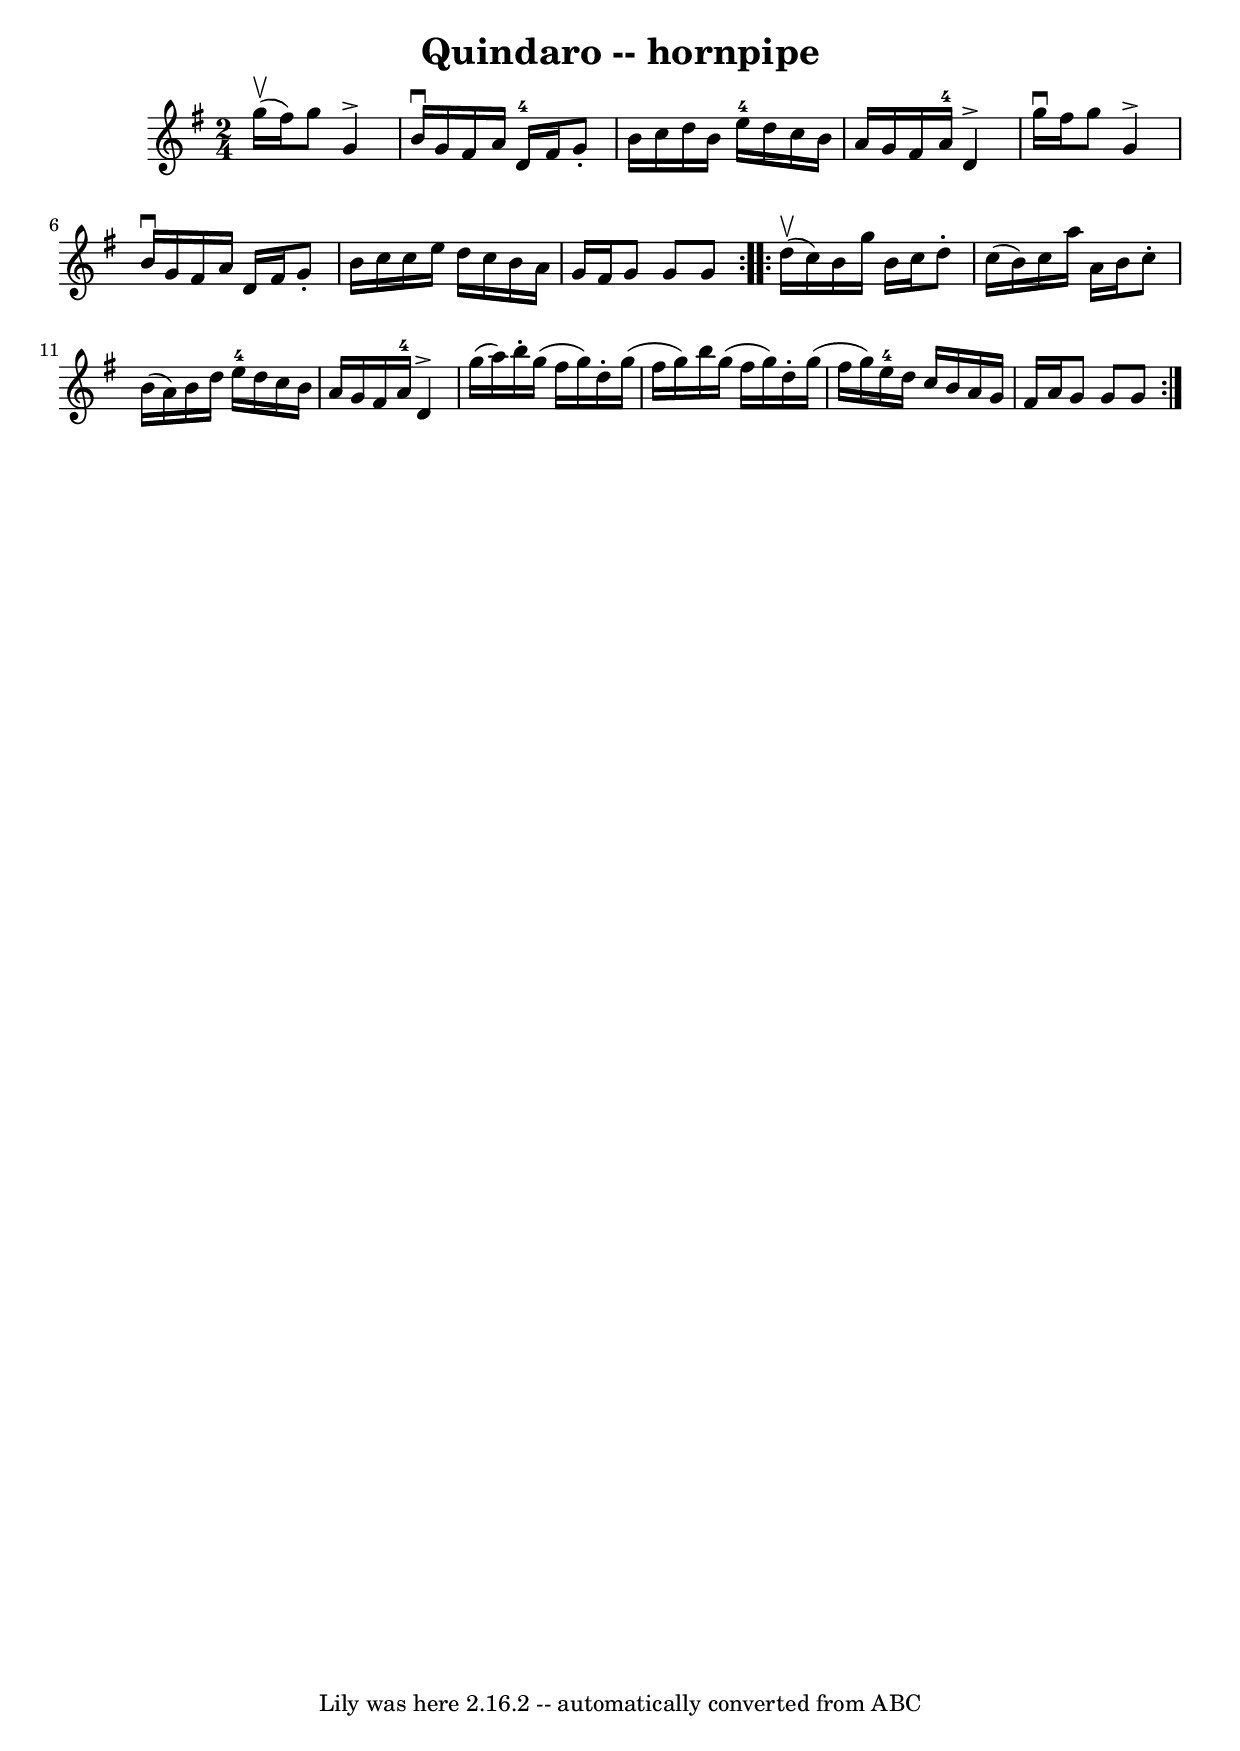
\version "2.16.2"
\include "Mammoth.ily"
\header {
  %% book = "Cole's 1000 Fiddle Tunes"
  crossRefNumber = "1"
  footnotes = "\\\\\\\\QUINDARO HORNPIPE -- First and 3d couples balance, swing 6 hands half round;\\\\balance again, swing 6 hands round to place; First couple down the centre;\\\\back, cast off, right and left 4."
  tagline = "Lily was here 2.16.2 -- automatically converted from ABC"
  title = "Quindaro -- hornpipe"

}
voicedefault =  {



  \repeat volta 2 {

    \time 2/4 
    \key g \major
    g''16 (^\upbow fis''16)       |
    g''8  
    g'4^\accent b'16^\downbow g'16    |
    fis'16 a'16 d'16 
    -4 fis'16 g'8 -. b'16 c''16    |
    d''16 b'16 e''16 
    -4 d''16 c''16 b'16 a'16 g'16    |
    fis'16 a'16-4 
    d'4^\accent g''16^\downbow fis''16    |
    |
    g''8    
    g'4^\accent b'16^\downbow g'16    |
    fis'16 a'16 d'16    
    fis'16 g'8 -. b'16 c''16    |
    c''16 e''16 d''16 c''16 
    b'16 a'16 g'16 fis'16    |
    g'8 g'8 g'8    
  }     

  \repeat volta 2 {
    d''16 (^\upbow c''16)       |
    b'16 g''16 
    b'16 c''16 d''8 -. c''16 (b'16)   |
    c''16 a''16    
    a'16 b'16 c''8 -. b'16 (a'16)   |
    b'16 d''16 e''16 
    -4 d''16 c''16 b'16 a'16 g'16    |
    fis'16 a'16-4 
    d'4^\accent g''16 (a''16)   |
    |
    b''16 -. g''16 
    (fis''16 g''16) d''16 -. g''16 (fis''16 g''16)   |
    
    b''16 g''16 (fis''16 g''16) d''16 -. g''16 (fis''16    
    g''16)   |
    e''16-4 d''16 c''16 b'16 a'16 g'16    
    fis'16 a'16    |
    g'8 g'8 g'8    
  }   

}

\score{
  <<

    \context Staff="default"
    {
      \voicedefault 
      
    }

  >>
  \layout {
    
  }
  \midi {
  }

}
